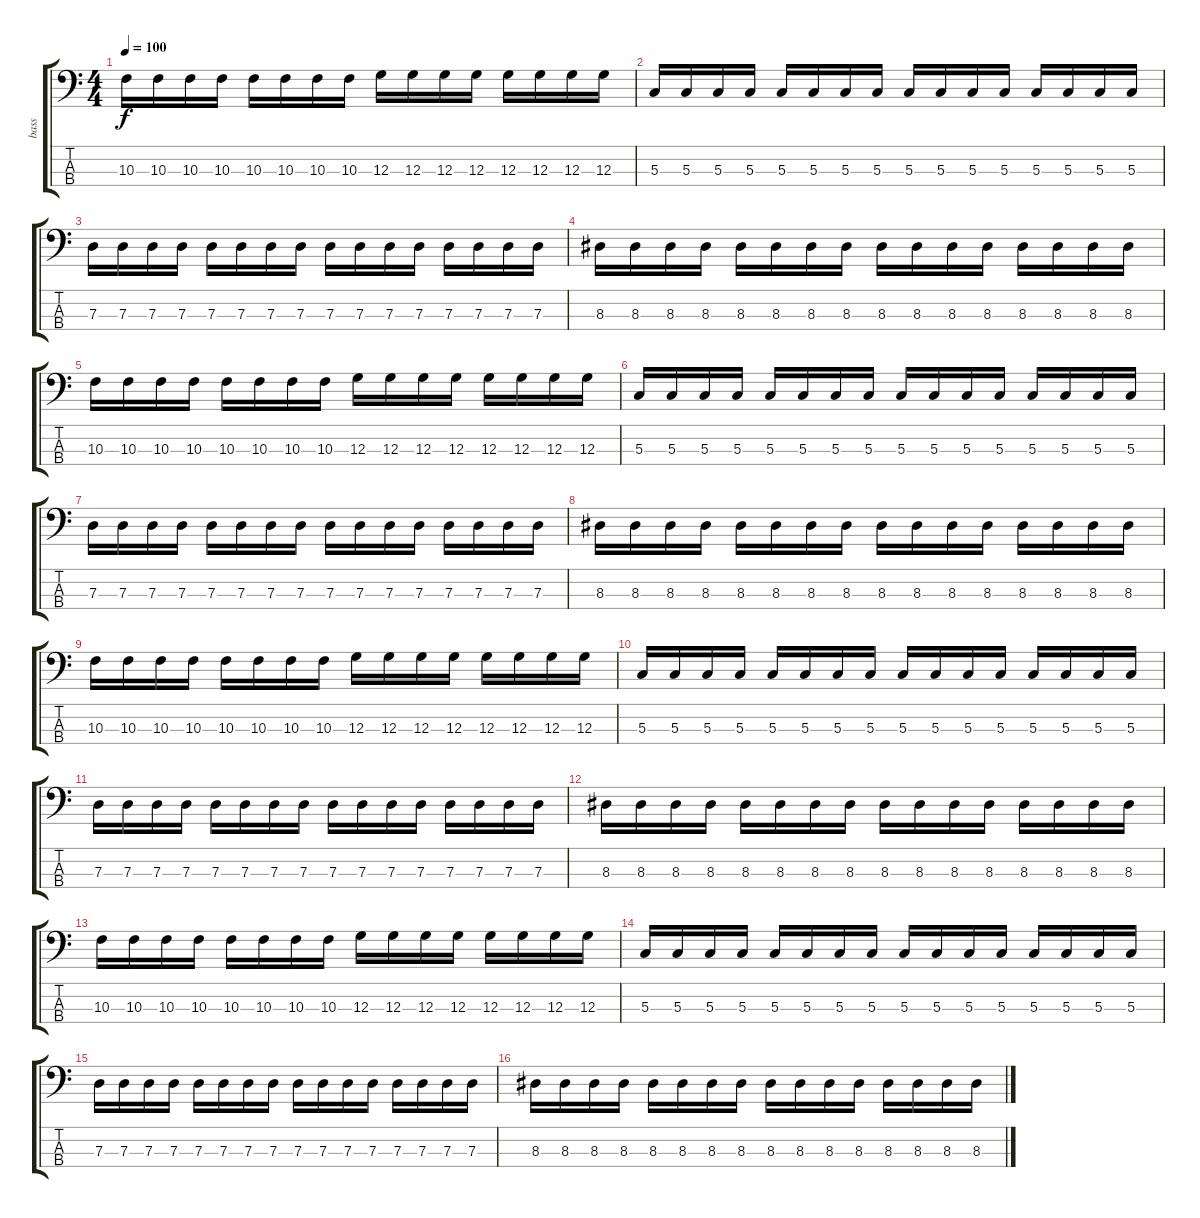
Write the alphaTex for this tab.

\track ("bass" "bass") {instrument electricbasspick}
\staff {score tabs}
\tuning (F2 C2 G1 C1) {hide}
\ts (4 4)
\tempo 100
\clef f4
\ks c
10.3.16{dy f} 10.3.16 10.3.16 10.3.16 10.3.16 10.3.16 10.3.16 10.3.16 12.3.16 12.3.16 12.3.16 12.3.16 12.3.16 12.3.16 12.3.16 12.3.16 |
5.3.16 5.3.16 5.3.16 5.3.16 5.3.16 5.3.16 5.3.16 5.3.16 5.3.16 5.3.16 5.3.16 5.3.16 5.3.16 5.3.16 5.3.16 5.3.16 |
7.3.16 7.3.16 7.3.16 7.3.16 7.3.16 7.3.16 7.3.16 7.3.16 7.3.16 7.3.16 7.3.16 7.3.16 7.3.16 7.3.16 7.3.16 7.3.16 |
8.3.16 8.3.16 8.3.16 8.3.16 8.3.16 8.3.16 8.3.16 8.3.16 8.3.16 8.3.16 8.3.16 8.3.16 8.3.16 8.3.16 8.3.16 8.3.16 |
10.3.16 10.3.16 10.3.16 10.3.16 10.3.16 10.3.16 10.3.16 10.3.16 12.3.16 12.3.16 12.3.16 12.3.16 12.3.16 12.3.16 12.3.16 12.3.16 |
5.3.16 5.3.16 5.3.16 5.3.16 5.3.16 5.3.16 5.3.16 5.3.16 5.3.16 5.3.16 5.3.16 5.3.16 5.3.16 5.3.16 5.3.16 5.3.16 |
7.3.16 7.3.16 7.3.16 7.3.16 7.3.16 7.3.16 7.3.16 7.3.16 7.3.16 7.3.16 7.3.16 7.3.16 7.3.16 7.3.16 7.3.16 7.3.16 |
8.3.16 8.3.16 8.3.16 8.3.16 8.3.16 8.3.16 8.3.16 8.3.16 8.3.16 8.3.16 8.3.16 8.3.16 8.3.16 8.3.16 8.3.16 8.3.16 |
10.3.16 10.3.16 10.3.16 10.3.16 10.3.16 10.3.16 10.3.16 10.3.16 12.3.16 12.3.16 12.3.16 12.3.16 12.3.16 12.3.16 12.3.16 12.3.16 |
5.3.16 5.3.16 5.3.16 5.3.16 5.3.16 5.3.16 5.3.16 5.3.16 5.3.16 5.3.16 5.3.16 5.3.16 5.3.16 5.3.16 5.3.16 5.3.16 |
7.3.16 7.3.16 7.3.16 7.3.16 7.3.16 7.3.16 7.3.16 7.3.16 7.3.16 7.3.16 7.3.16 7.3.16 7.3.16 7.3.16 7.3.16 7.3.16 |
8.3.16 8.3.16 8.3.16 8.3.16 8.3.16 8.3.16 8.3.16 8.3.16 8.3.16 8.3.16 8.3.16 8.3.16 8.3.16 8.3.16 8.3.16 8.3.16 |
10.3.16 10.3.16 10.3.16 10.3.16 10.3.16 10.3.16 10.3.16 10.3.16 12.3.16 12.3.16 12.3.16 12.3.16 12.3.16 12.3.16 12.3.16 12.3.16 |
5.3.16 5.3.16 5.3.16 5.3.16 5.3.16 5.3.16 5.3.16 5.3.16 5.3.16 5.3.16 5.3.16 5.3.16 5.3.16 5.3.16 5.3.16 5.3.16 |
7.3.16 7.3.16 7.3.16 7.3.16 7.3.16 7.3.16 7.3.16 7.3.16 7.3.16 7.3.16 7.3.16 7.3.16 7.3.16 7.3.16 7.3.16 7.3.16 |
8.3.16 8.3.16 8.3.16 8.3.16 8.3.16 8.3.16 8.3.16 8.3.16 8.3.16 8.3.16 8.3.16 8.3.16 8.3.16 8.3.16 8.3.16 8.3.16
